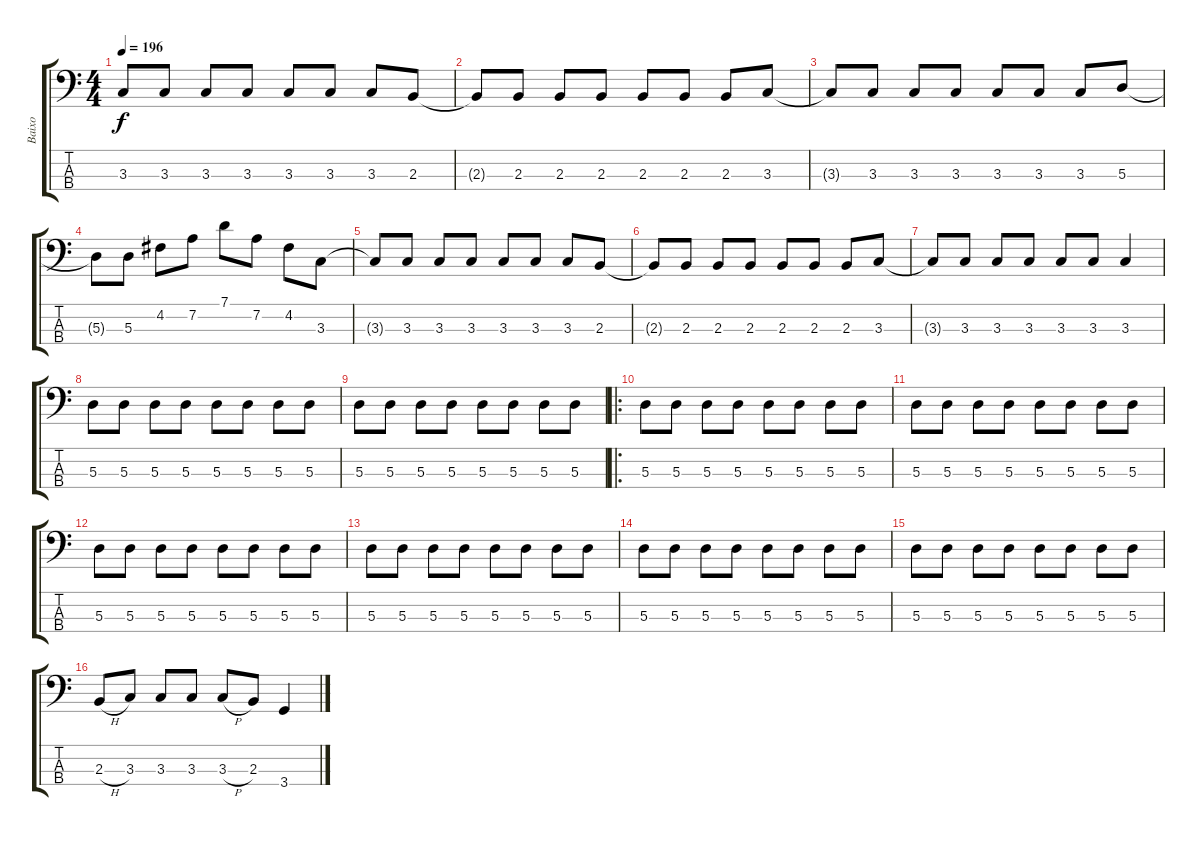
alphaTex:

\track ("Baixo" "Baixo") {instrument electricbassfinger}
\staff {score tabs}
\tuning (G2 D2 A1 E1) {hide}
\ts (4 4)
\tempo 196
\clef f4
\ks c
3.3{t}.8{dy f} 3.3.8 3.3.8 3.3.8 3.3.8 3.3.8 3.3.8 2.3.8 |
2.3{t}.8 2.3.8 2.3.8 2.3.8 2.3.8 2.3.8 2.3.8 3.3.8 |
3.3{t}.8 3.3.8 3.3.8 3.3.8 3.3.8 3.3.8 3.3.8 5.3.8 |
5.3{t}.8 5.3.8 4.2.8 7.2.8 7.1.8 7.2.8 4.2.8 3.3.8 |
3.3{t}.8 3.3.8 3.3.8 3.3.8 3.3.8 3.3.8 3.3.8 2.3.8 |
2.3{t}.8 2.3.8 2.3.8 2.3.8 2.3.8 2.3.8 2.3.8 3.3.8 |
3.3{t}.8 3.3.8 3.3.8 3.3.8 3.3.8 3.3.8 3.3.4 |
5.3.8 5.3.8 5.3.8 5.3.8 5.3.8 5.3.8 5.3.8 5.3.8 |
5.3.8 5.3.8 5.3.8 5.3.8 5.3.8 5.3.8 5.3.8 5.3.8 |
\ro
5.3.8 5.3.8 5.3.8 5.3.8 5.3.8 5.3.8 5.3.8 5.3.8 |
5.3.8 5.3.8 5.3.8 5.3.8 5.3.8 5.3.8 5.3.8 5.3.8 |
5.3.8 5.3.8 5.3.8 5.3.8 5.3.8 5.3.8 5.3.8 5.3.8 |
5.3.8 5.3.8 5.3.8 5.3.8 5.3.8 5.3.8 5.3.8 5.3.8 |
5.3.8 5.3.8 5.3.8 5.3.8 5.3.8 5.3.8 5.3.8 5.3.8 |
5.3.8 5.3.8 5.3.8 5.3.8 5.3.8 5.3.8 5.3.8 5.3.8 |
2.3{h}.8 3.3.8 3.3.8 3.3.8 3.3{h}.8 2.3.8 3.4.4
